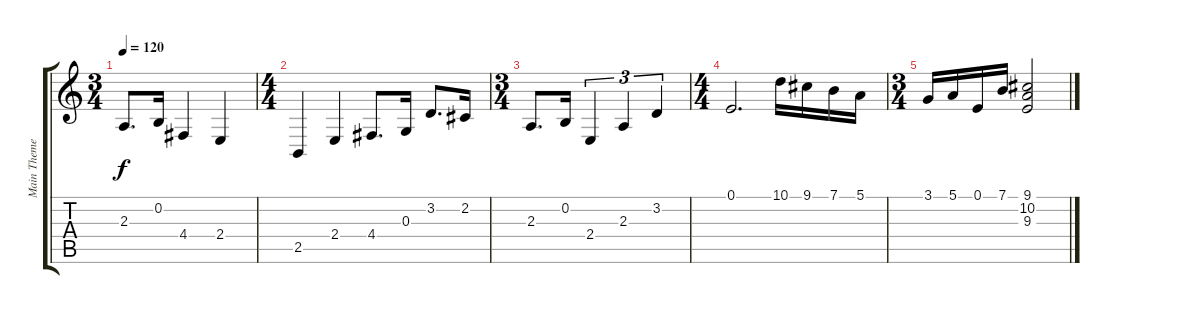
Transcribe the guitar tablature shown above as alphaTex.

\track ("Main Theme" "Main Theme") {instrument brightacousticpiano}
\staff {score tabs}
\tuning (E4 B3 G3 D3 A2 E2) {hide}
\ts (3 4)
\tempo 120
\clef g2
\ks c
2.3.8{d dy f} 0.2.16 4.4.4 2.4.4 |
\ts (4 4)
2.5.4 2.4.4 4.4.8{d} 0.3.16 3.2.8{d} 2.2.16 |
\ts (3 4)
2.3.8{d} 0.2.16 2.4.4{tu (3 2)} 2.3.4{tu (3 2)} 3.2.4{tu (3 2)} |
\ts (4 4)
0.1.2{d} 10.1.16 9.1.16 7.1.16 5.1.16 |
\ts (3 4)
3.1.16 5.1.16 0.1.16 7.1.16 (9.1 10.2 9.3).2
